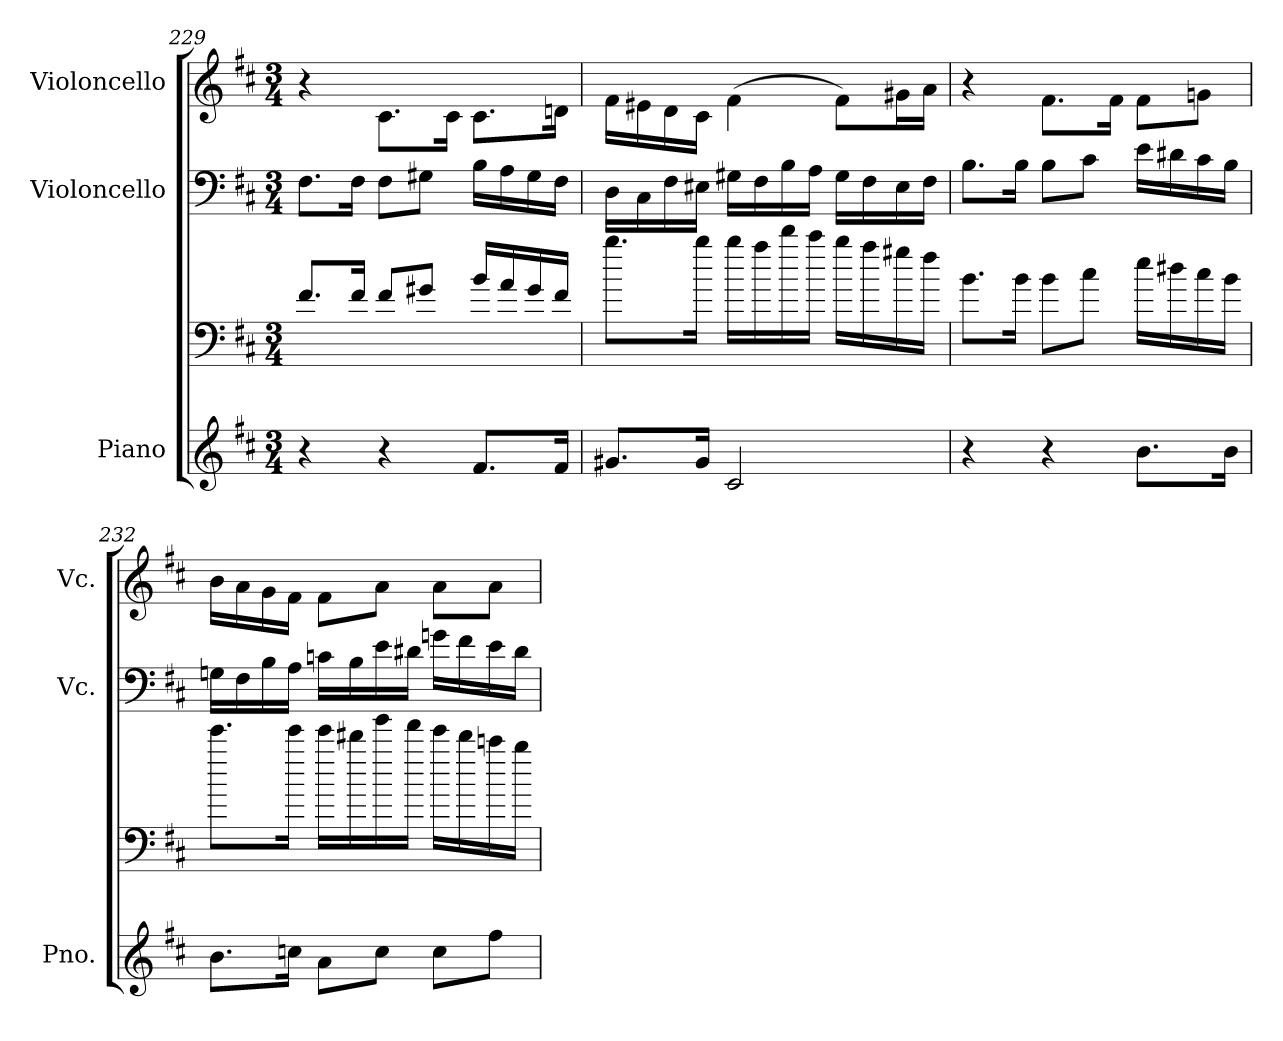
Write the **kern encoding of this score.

**kern	**kern	**kern	**kern
*part3	*part3	*part2	*part1
*staff4	*staff3	*staff2	*staff1
*I"Piano	*	*I"Violoncello	*I"Violoncello
*I'Pno.	*	*I'Vc.	*I'Vc.
!!LO:PB:g=z
*clefG2	*clefF4	*clefF4	*clefG2
*k[f#c#]	*k[f#c#]	*k[f#c#]	*k[f#c#]
*M3/4	*M3/4	*M3/4	*M3/4
=229	=229	=229	=229
4r	8.f#/L	8.F#\L	4r
.	16f#/Jk	16F#\Jk	.
4r	8f#/L	8F#\L	8.c#\L
.	8g#X/J	8G#X\J	.
.	.	.	16c#\Jk
8.f#/L	16b/LL	16B\LL	8.c#\L
.	16a/	16A\	.
.	16g#/	16G#\	.
16f#/Jk	16f#/JJ	16F#\JJ	16dn\Jk
=230	=230	=230	=230
8.g#X/L	8.bb\L	16D\LL	16f#\LL
.	.	16C#\	16e#X\
.	.	16F#\	16d\
16g#/Jk	16bb\Jk	16E#X\JJ	16c#\JJ
2c#/	16bb\LL	16G#X\LL	(>4f#\
.	16aa\	16F#\	.
.	16ddd\	16B\	.
.	16ccc#\JJ	16A\JJ	.
.	16bb\LL	16G#\LL	8f#\L)
.	16aa\	16F#\	.
.	16gg#X\	16E#\	16g#X\L
.	16ff#\JJ	16F#\JJ	16a\JJ
=231	=231	=231	=231
4r	8.b\L	8.B\L	4r
.	16b\Jk	16B\Jk	.
4r	8b\L	8B\L	8.f#\L
.	8cc#\J	8c#\J	.
.	.	.	16f#\Jk
8.b\L	16ee\LL	16e\LL	8f#\L
.	16dd#X\	16d#X\	.
.	16cc#\	16c#\	8gn\J
16b\Jk	16b\JJ	16B\JJ	.
!!LO:LB:g=z
=232	=232	=232	=232
8.b\L	8.eee\L	16Gn\LL	16b\LL
.	.	16F#\	16a\
.	.	16B\	16g\
16ccn\Jk	16eee\Jk	16A\JJ	16f#\JJ
8a\L	16eee\LL	16cn\LL	8f#\L
.	16ddd#X\	16B\	.
8cc\J	16ggg\	16e\	8a\J
.	16fff#\JJ	16d#X\JJ	.
8cc\L	16eee\LL	16gn\LL	8a\L
.	16ddd#\	16f#\	.
8ff#\J	16cccn\	16e\	8a\J
.	16bb\JJ	16d#\JJ	.
=	=	=	=
*-	*-	*-	*-
